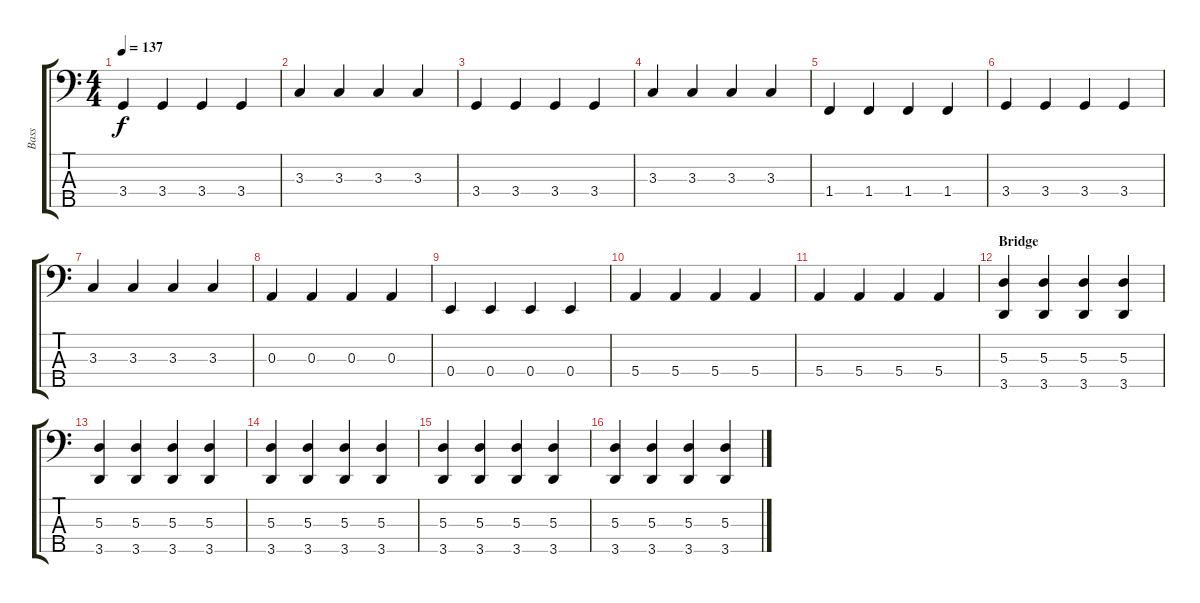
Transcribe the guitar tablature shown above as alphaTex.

\track ("Bass" "Bass") {instrument electricbasspick}
\staff {score tabs}
\tuning (G2 D2 A1 E1 B0) {hide}
\ts (4 4)
\tempo 137
\clef f4
\ks c
3.4.4{dy f} 3.4.4 3.4.4 3.4.4 |
3.3.4 3.3.4 3.3.4 3.3.4 |
3.4.4 3.4.4 3.4.4 3.4.4 |
3.3.4 3.3.4 3.3.4 3.3.4 |
1.4.4 1.4.4 1.4.4 1.4.4 |
3.4.4 3.4.4 3.4.4 3.4.4 |
3.3.4 3.3.4 3.3.4 3.3.4 |
0.3.4 0.3.4 0.3.4 0.3.4 |
0.4.4 0.4.4 0.4.4 0.4.4 |
5.4.4 5.4.4 5.4.4 5.4.4 |
5.4.4 5.4.4 5.4.4 5.4.4 |
\section ("" "Bridge")
(5.3 3.5).4 (5.3 3.5).4 (5.3 3.5).4 (5.3 3.5).4 |
(5.3 3.5).4 (5.3 3.5).4 (5.3 3.5).4 (5.3 3.5).4 |
(5.3 3.5).4 (5.3 3.5).4 (5.3 3.5).4 (5.3 3.5).4 |
(5.3 3.5).4 (5.3 3.5).4 (5.3 3.5).4 (5.3 3.5).4 |
(5.3 3.5).4 (5.3 3.5).4 (5.3 3.5).4 (5.3 3.5).4
